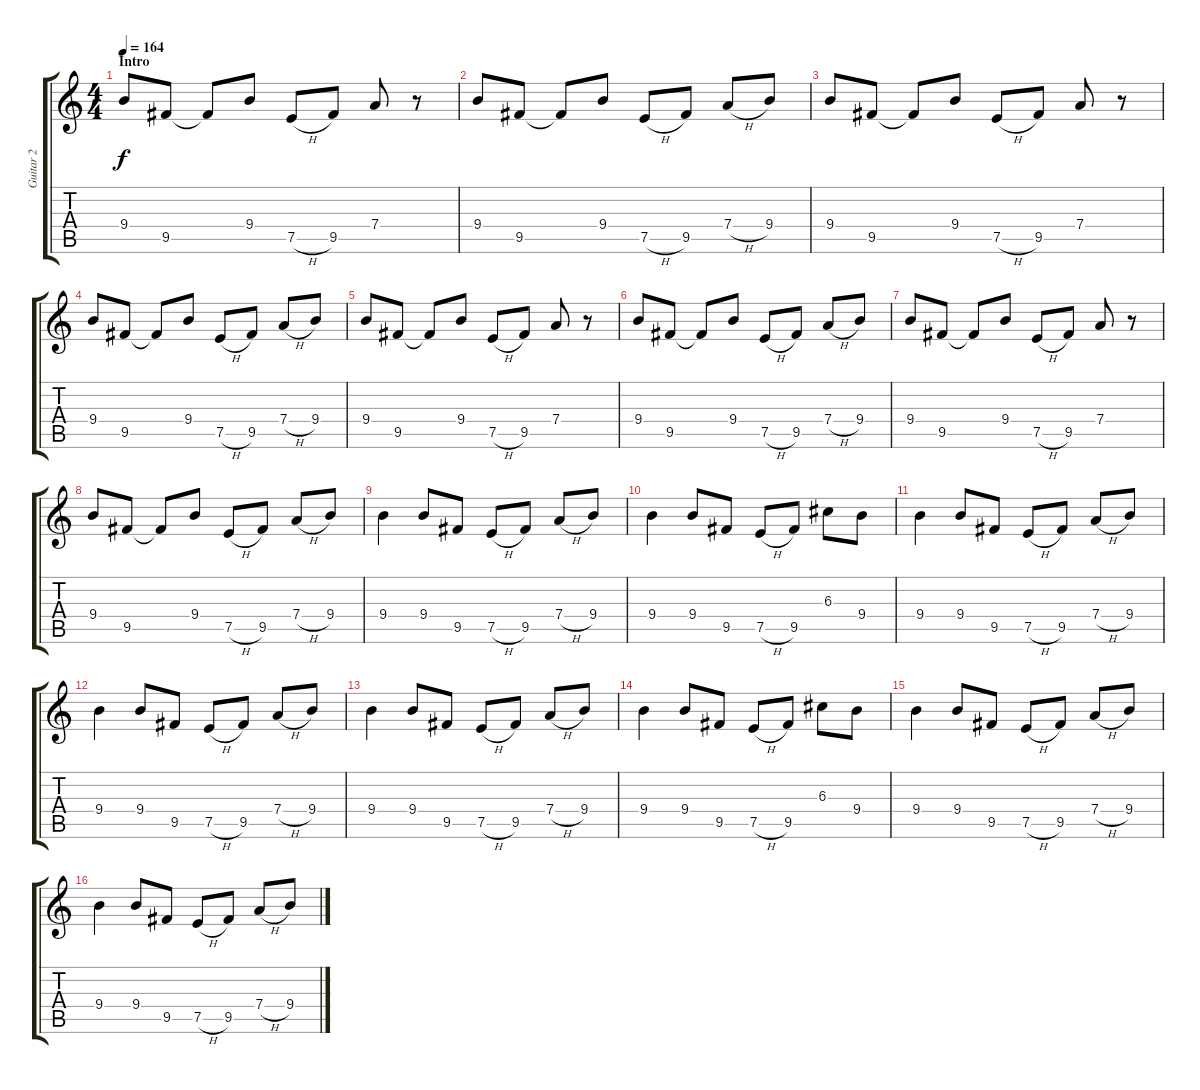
\track ("Guitar 2" "Guitar 2") {instrument electricguitarjazz}
\staff {score tabs}
\tuning (E4 B3 G3 D3 A2 E2) {hide}
\ts (4 4)
\section ("" "Intro")
\tempo 164
\clef g2
\ks c
9.4.8{dy f instrument electricguitarjazz} 9.5.8 9.5{t}.8 9.4.8 7.5{h}.8 9.5.8 7.4.8 r.8 |
9.4.8 9.5.8 9.5{t}.8 9.4.8 7.5{h}.8 9.5.8 7.4{h}.8 9.4.8 |
9.4.8 9.5.8 9.5{t}.8 9.4.8 7.5{h}.8 9.5.8 7.4.8 r.8 |
9.4.8 9.5.8 9.5{t}.8 9.4.8 7.5{h}.8 9.5.8 7.4{h}.8 9.4.8 |
9.4.8 9.5.8 9.5{t}.8 9.4.8 7.5{h}.8 9.5.8 7.4.8 r.8 |
9.4.8 9.5.8 9.5{t}.8 9.4.8 7.5{h}.8 9.5.8 7.4{h}.8 9.4.8 |
9.4.8 9.5.8 9.5{t}.8 9.4.8 7.5{h}.8 9.5.8 7.4.8 r.8 |
9.4.8 9.5.8 9.5{t}.8 9.4.8 7.5{h}.8 9.5.8 7.4{h}.8 9.4.8 |
9.4.4 9.4.8 9.5.8 7.5{h}.8 9.5.8 7.4{h}.8 9.4.8 |
9.4.4 9.4.8 9.5.8 7.5{h}.8 9.5.8 6.3.8 9.4.8 |
9.4.4 9.4.8 9.5.8 7.5{h}.8 9.5.8 7.4{h}.8 9.4.8 |
9.4.4 9.4.8 9.5.8 7.5{h}.8 9.5.8 7.4{h}.8 9.4.8 |
9.4.4 9.4.8 9.5.8 7.5{h}.8 9.5.8 7.4{h}.8 9.4.8 |
9.4.4 9.4.8 9.5.8 7.5{h}.8 9.5.8 6.3.8 9.4.8 |
9.4.4 9.4.8 9.5.8 7.5{h}.8 9.5.8 7.4{h}.8 9.4.8 |
9.4.4 9.4.8 9.5.8 7.5{h}.8 9.5.8 7.4{h}.8 9.4.8
